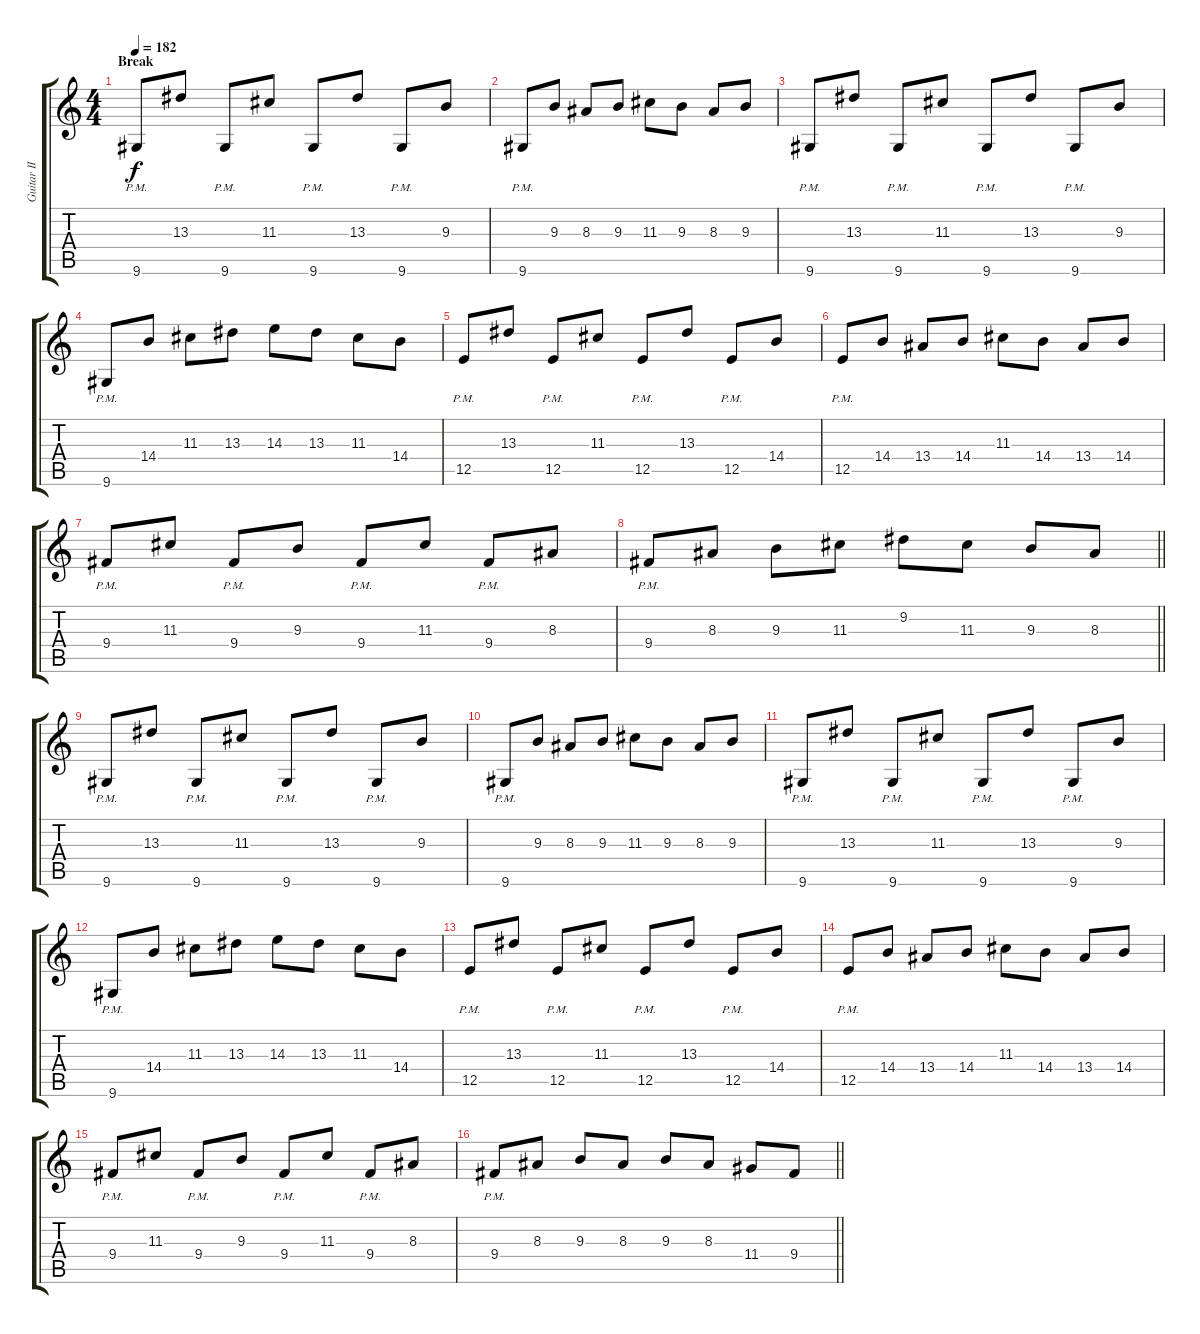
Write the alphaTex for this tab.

\track ("Guitar II" "Guitar II") {instrument distortionguitar}
\staff {score tabs}
\tuning (B3 Gb3 D3 A2 E2 B1) {hide}
\ts (4 4)
\section ("" "Break")
\tempo 182
\clef g2
\ks c
9.6{pm}.8{dy f volume 14} 13.3.8 9.6{pm}.8 11.3.8 9.6{pm}.8 13.3.8 9.6{pm}.8 9.3.8 |
9.6{pm}.8 9.3.8 8.3.8 9.3.8 11.3.8 9.3.8 8.3.8 9.3.8 |
9.6{pm}.8 13.3.8 9.6{pm}.8 11.3.8 9.6{pm}.8 13.3.8 9.6{pm}.8 9.3.8 |
9.6{pm}.8 14.4.8 11.3.8 13.3.8 14.3.8 13.3.8 11.3.8 14.4.8 |
12.5{pm}.8 13.3.8 12.5{pm}.8 11.3.8 12.5{pm}.8 13.3.8 12.5{pm}.8 14.4.8 |
12.5{pm}.8 14.4.8 13.4.8 14.4.8 11.3.8 14.4.8 13.4.8 14.4.8 |
9.4{pm}.8 11.3.8 9.4{pm}.8 9.3.8 9.4{pm}.8 11.3.8 9.4{pm}.8 8.3.8 |
\barLineRight lightlight
9.4{pm}.8 8.3.8 9.3.8 11.3.8 9.2.8 11.3.8 9.3.8 8.3.8 |
\section ("" "")
9.6{pm}.8{volume 14} 13.3.8 9.6{pm}.8 11.3.8 9.6{pm}.8 13.3.8 9.6{pm}.8 9.3.8 |
9.6{pm}.8 9.3.8 8.3.8 9.3.8 11.3.8 9.3.8 8.3.8 9.3.8 |
9.6{pm}.8 13.3.8 9.6{pm}.8 11.3.8 9.6{pm}.8 13.3.8 9.6{pm}.8 9.3.8 |
9.6{pm}.8 14.4.8 11.3.8 13.3.8 14.3.8 13.3.8 11.3.8 14.4.8 |
12.5{pm}.8 13.3.8 12.5{pm}.8 11.3.8 12.5{pm}.8 13.3.8 12.5{pm}.8 14.4.8 |
12.5{pm}.8 14.4.8 13.4.8 14.4.8 11.3.8 14.4.8 13.4.8 14.4.8 |
9.4{pm}.8 11.3.8 9.4{pm}.8 9.3.8 9.4{pm}.8 11.3.8 9.4{pm}.8 8.3.8 |
\barLineRight lightlight
9.4{pm}.8 8.3.8 9.3.8 8.3.8 9.3.8 8.3.8 11.4.8 9.4.8
